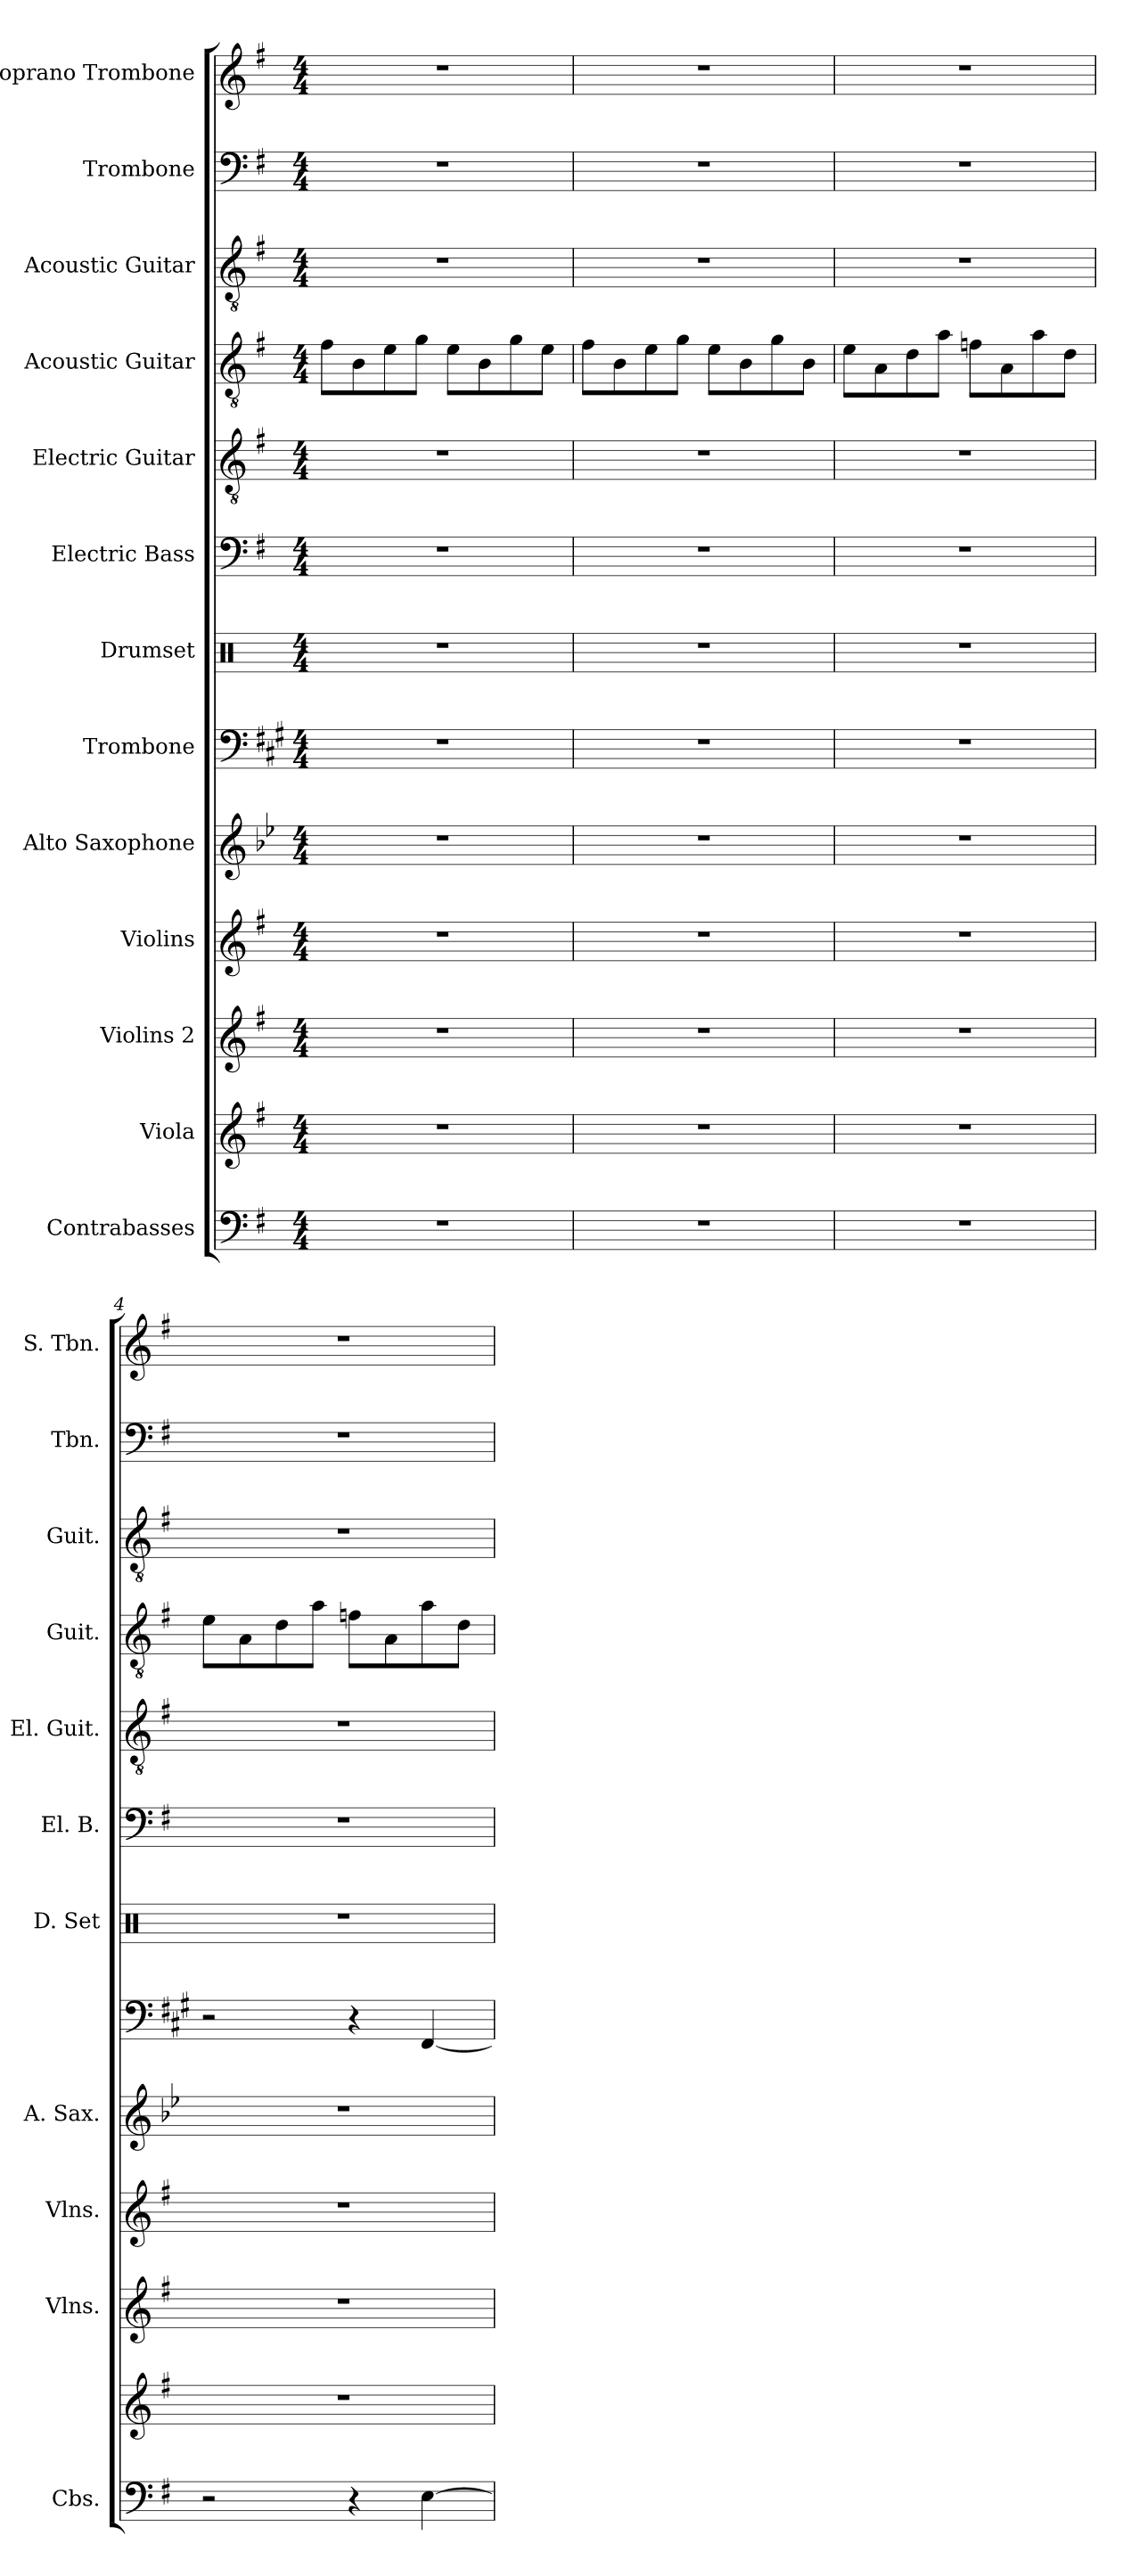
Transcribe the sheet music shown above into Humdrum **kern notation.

**kern	**kern	**kern	**kern	**kern	**kern	**kern	**kern	**kern	**kern	**kern	**kern	**kern
*part13	*part12	*part11	*part10	*part9	*part8	*part7	*part6	*part5	*part4	*part3	*part2	*part1
*staff13	*staff12	*staff11	*staff10	*staff9	*staff8	*staff7	*staff6	*staff5	*staff4	*staff3	*staff2	*staff1
*I"Contrabasses	*I"Viola	*I"Violins 2	*I"Violins	*I"Alto Saxophone	*I"Trombone	*I"Drumset	*I"Electric Bass	*I"Electric Guitar	*I"Acoustic Guitar	*I"Acoustic Guitar	*I"Trombone	*I"Soprano Trombone
*I'Cbs.	*	*I'Vlns.	*I'Vlns.	*I'A. Sax.	*	*I'D. Set	*I'El. B.	*I'El. Guit.	*I'Guit.	*I'Guit.	*I'Tbn.	*I'S. Tbn.
*clefF4	*clefG2	*clefG2	*clefG2	*clefG2	*clefF4	*clefX	*clefF4	*clefGv2	*clefGv2	*clefGv2	*clefF4	*clefG2
*ITrd7c12	*	*	*	*ITrd5c9	*ITrd1c2	*	*ITrd7c12	*	*	*	*	*
*k[f#]	*k[f#]	*k[f#]	*k[f#]	*k[b-e-a-d-g-]	*k[f#]	*k[]	*k[f#]	*k[f#]	*k[f#]	*k[f#]	*k[f#]	*k[f#]
*M4/4	*M4/4	*M4/4	*M4/4	*M4/4	*M4/4	*M4/4	*M4/4	*M4/4	*M4/4	*M4/4	*M4/4	*M4/4
*MM110	*MM110	*MM110	*MM110	*MM110	*MM110	*MM110	*MM110	*MM110	*MM110	*MM110	*MM110	*MM110
=1	=1	=1	=1	=1	=1	=1	=1	=1	=1	=1	=1	=1
1r	1r	1r	1r	1r	1r	1r	1r	1r	8f#\L	1r	1r	1r
.	.	.	.	.	.	.	.	.	8B\	.	.	.
.	.	.	.	.	.	.	.	.	8e\	.	.	.
.	.	.	.	.	.	.	.	.	8g\J	.	.	.
.	.	.	.	.	.	.	.	.	8e\L	.	.	.
.	.	.	.	.	.	.	.	.	8B\	.	.	.
.	.	.	.	.	.	.	.	.	8g\	.	.	.
.	.	.	.	.	.	.	.	.	8e\J	.	.	.
=2	=2	=2	=2	=2	=2	=2	=2	=2	=2	=2	=2	=2
1r	1r	1r	1r	1r	1r	1r	1r	1r	8f#\L	1r	1r	1r
.	.	.	.	.	.	.	.	.	8B\	.	.	.
.	.	.	.	.	.	.	.	.	8e\	.	.	.
.	.	.	.	.	.	.	.	.	8g\J	.	.	.
.	.	.	.	.	.	.	.	.	8e\L	.	.	.
.	.	.	.	.	.	.	.	.	8B\	.	.	.
.	.	.	.	.	.	.	.	.	8g\	.	.	.
.	.	.	.	.	.	.	.	.	8B\J	.	.	.
=3	=3	=3	=3	=3	=3	=3	=3	=3	=3	=3	=3	=3
1r	1r	1r	1r	1r	1r	1r	1r	1r	8e\L	1r	1r	1r
.	.	.	.	.	.	.	.	.	8A\	.	.	.
.	.	.	.	.	.	.	.	.	8d\	.	.	.
.	.	.	.	.	.	.	.	.	8a\J	.	.	.
.	.	.	.	.	.	.	.	.	8fn\L	.	.	.
.	.	.	.	.	.	.	.	.	8A\	.	.	.
.	.	.	.	.	.	.	.	.	8a\	.	.	.
.	.	.	.	.	.	.	.	.	8d\J	.	.	.
=4	=4	=4	=4	=4	=4	=4	=4	=4	=4	=4	=4	=4
2r	1r	1r	1r	1r	2r	1r	1r	1r	8e\L	1r	1r	1r
.	.	.	.	.	.	.	.	.	8A\	.	.	.
.	.	.	.	.	.	.	.	.	8d\	.	.	.
.	.	.	.	.	.	.	.	.	8a\J	.	.	.
4r	.	.	.	.	4r	.	.	.	8fn\L	.	.	.
.	.	.	.	.	.	.	.	.	8A\	.	.	.
[4EE\	.	.	.	.	[4EE/	.	.	.	8a\	.	.	.
.	.	.	.	.	.	.	.	.	8d\J	.	.	.
=	=	=	=	=	=	=	=	=	=	=	=	=
*-	*-	*-	*-	*-	*-	*-	*-	*-	*-	*-	*-	*-
